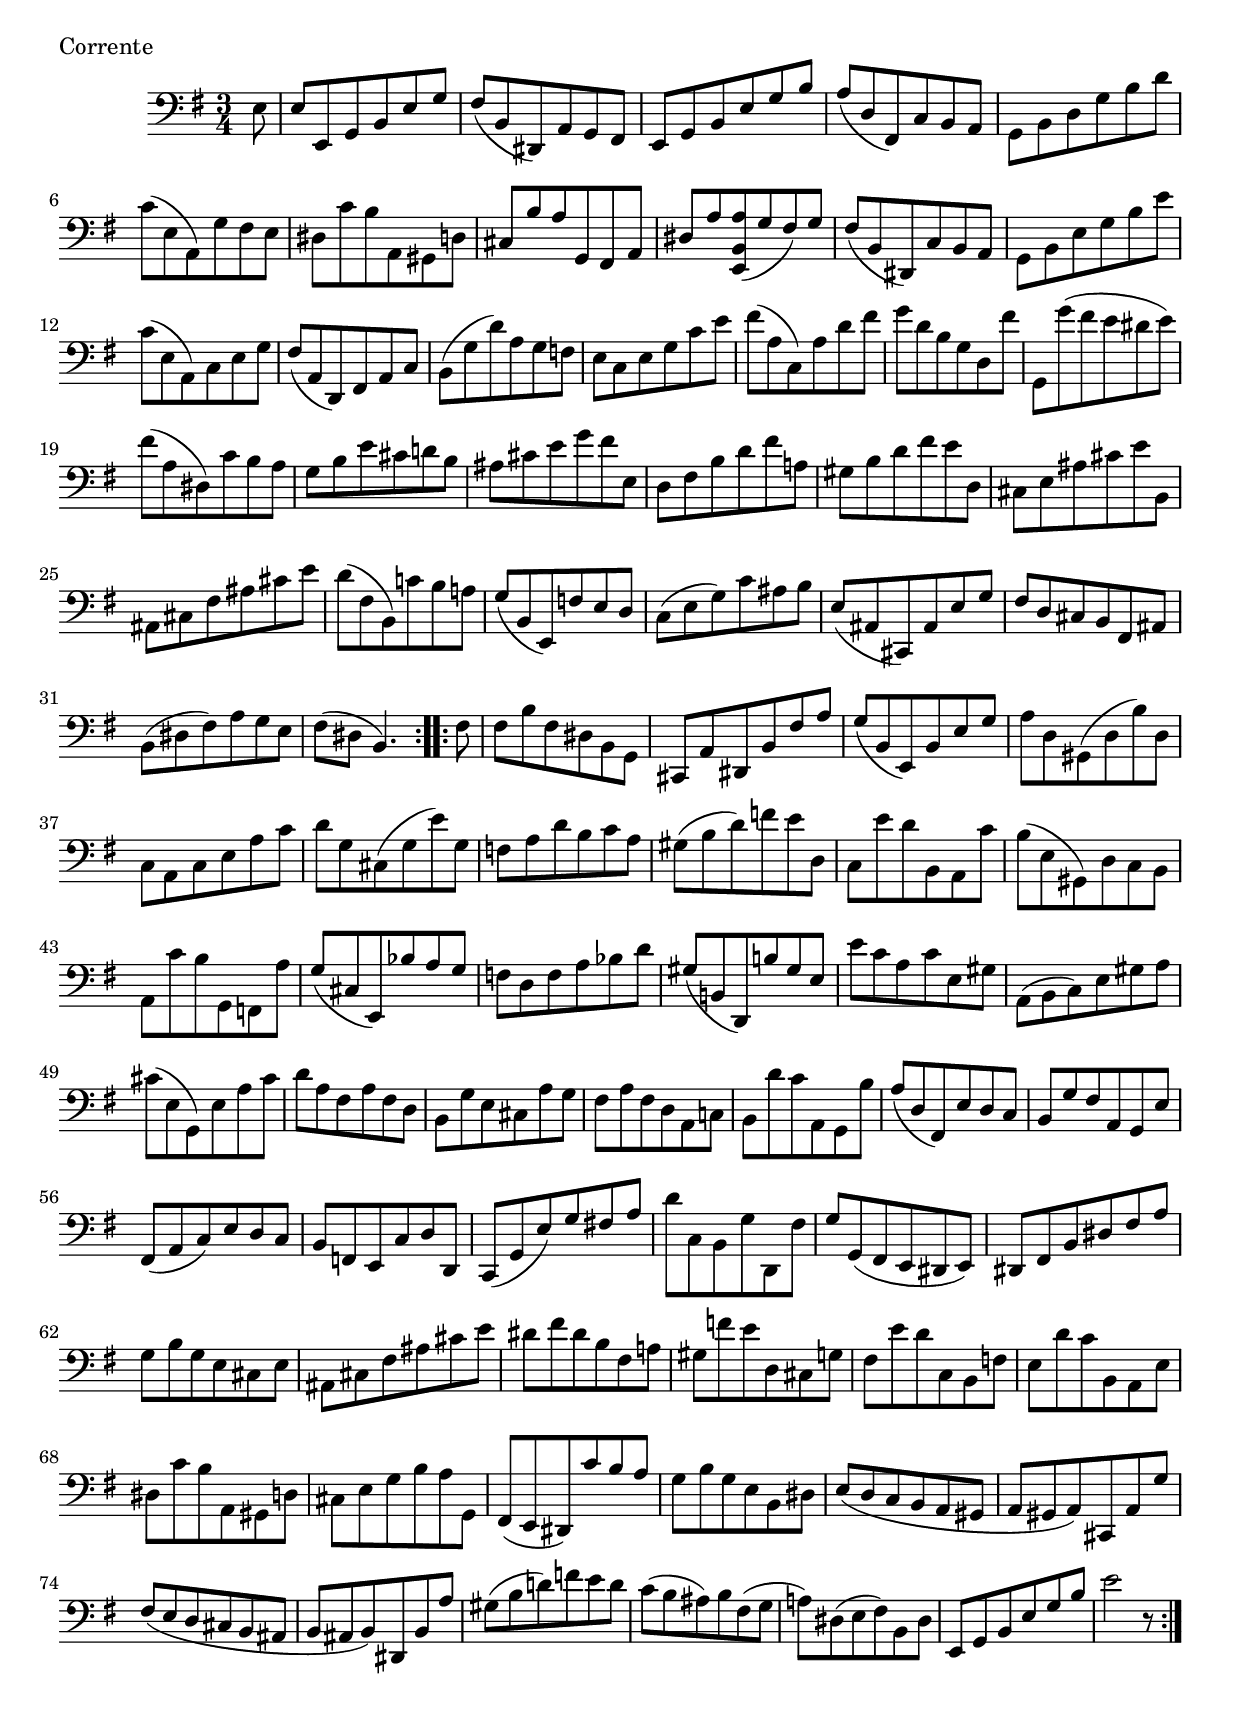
\version "2.24.3"

% J.S. Bach, Partita I for solo violin, BWV 1002
%
% 3rd movement, Corrente

\version "2.24.3"

iiiA =  {
  b'8  |
  % 1
  b'8  b8  d'8  fis'8  b'8  d''8  |
  % 2
  cis''8(  fis'8   ais8)  e'8  d'8  cis'8  |
  % 3
  b8  d'8  fis'8  b'8  d''8  fis''8  |
  % 4
  e''8(  a'8   cis'8)  g'8  fis'8  e'8  |
  % 5
  d'8  fis'8  a'8  d''8  fis''8  a''8  |
  % 6
  g''8(  b'8   e'8)  d''8  cis''8  b'8  |
  % 7
  ais'8  g''8  fis''8  e'8  dis'8  a'8  |
  % 8
  gis'8  fis''8  e''  d'8  cis'8  e'8  |
  % 9
  ais'8  e''8  <b fis' e''>(  d''8   cis''8)  d''8  |
  % 10
  cis''8(  fis'8   ais8)  g'8  fis'8  e'8  |
  % 11
  d'8  fis'8  b'8  d''8  fis''8  b''8  |
  % 12
  g''8(  b'8   e'8)  g'8  b'8  d''8  |
  % 13
  cis''8(  e'8   a8)  cis'8  e'8  g'8  |
  % 14
  fis'8(  d''8   a''8)  e''8  d''8  c''8  |
  % 15
  b'8  g'8  b'8  d''8  g''8  b''8  |
  % 16
  cis'''8(  e''8 g'8)  e''8  a''8  cis'''8  |
  % 17
  d'''8  a''8  fis''8  d''8  a'8  cis'''8  |
  % 18
  d'8  d'''8(  cis'''8  b''8  ais''8   b''8)  |
  % 19
  cis'''8(  e''8   ais'8)  g''8  fis''8  e''8  |
  % 20
  d''8  fis''8  b''8  gis''8  a''!8  fis''8  |
  % 21
  eis''8  gis''8  b''8  d'''8  cis'''8  b'8  |
  % 22
  a'8  cis''8  fis''8  a''8  cis'''8  e''!8  |
  % 23
  dis''8  fis''8  a''8  cis'''8  b''8  a'8  |
  % 24
  gis'8  b'8  eis''8  gis''8  b''8  fis'8  |
  % 25
  eis'8  gis'8  cis''8  eis''8  gis''8  b''8  |
  % 26
  a''8(  cis''8   fis'8)  g''!8  fis''8  e''!8  |
  % 27
  d''8(  fis'8   b8)  c''8  b'8  a'8  |
  % 28
  g'8(  b'8   d''8)  g''8  eis''8  fis''8  |
  % 29
  b'8(  eis'8   gis8)  eis'8  b'8  d''8  |
  % 30
  cis''8  a'8  gis'8  fis'8  cis'8  eis'8  |
  % 31
  fis'8(  ais'8   cis''8)  e''8  d''8  b'8  |
  % 32
  cis''8(  ais'8   fis'4.) 

    cis''8  |
  % 33
  cis''8  fis''8  cis''8  ais'8  fis'8  d'8  |
  % 34
  gis8  e'8  ais8  fis'8  cis''8  e''8  |
  % 35
  d''8(  fis'8   b8)  fis'8  b'8  d''8  |
  % 36
  e''8  a'8  dis'8(  a'8   fis''8)  a'8  |
  % 37
  g'8  e'8  g'8  b'8  e''8  g''8  |
  % 38
  a''8  d''8  gis'8(  d''8   b''8)  d''8  |
  % 39
  c''8  e''8  a''8  fis''8  g''8  e''8  |
  % 40
  dis''8(  fis''8   a''8)  c'''8  b''8  a'8  |
  % 41
  g'8  b''8  a''8  fis'8  e'8  g''8  |
  % 42
  fis''8(  b'8   dis'8)  a'8  g'8  fis'8  |
  % 43
  e'8  g''8  fis''8  d'8  c'8  e''8  |
  % 44
  d''8(  gis'8   b8)  f''8  e''8  d''8  |
  % 45
  c''8  a'8  c''8  e''8  f''8  a''8  |
  % 46
  dis''8(  fis'!8   a8)  fis''!8  dis''8  b'8  |
  % 47
  b''8  g''8  e''8  g''8  b'8  dis''8  |
  % 48
  e'8(  fis'8   g'8)  b'8  dis''8  e''8  |
  % 49
  gis''8(  b'8   d'8)  b'8  e''8  gis''8  |
  % 50
  a''8  e''8  cis''8  e''8  cis''8  a'8  |
  % 51
  fis'8  d''8  b'8  gis'8  e''8  d''8  |
  % 52
  cis''8  e''8  cis''8  a'8  e'8  g'!8  |
  % 53
  fis'8  a''8  g''8  e'8  d'8  fis''8  |
  % 54
  e''8(  a'8   cis'8)  b'8  a'8  g'8  |
  % 55
  fis'8  d''8  cis''8  e'8  d'8  b'8  |
  % 56
  cis'8(  e'8   g'8)  b'8  a'8  g'8  |
  % 57
  fis'8  c'8  b8  g'8  a'8  a8  |
  % 58
  g8(  d'8   b'8)  d''8  cis''!8  e''8  |
  % 59
  a''8  g'8  fis'8  d''8  a8  cis''8  |
  % 60
  d''8  d'8(  cis'8  b8  ais8   b8)  |
  % 61
  ais8  cis'8  fis'8  ais'8  cis''8  e''8  |
  % 62
  d''8  fis''8  d''8  b'8  gis'8  b'8  |
  % 63
  eis'8  gis'8  cis''8  eis''8  gis''8  b''8  |
  % 64
  ais''8  cis'''8  ais''8  fis''8  cis''8  e''!8  |
  % 65
  dis''8  c'''8  b''8  a'8  gis'8  d''8  |
  % 66
  cis''8  b''8  a''8  g'8  fis'8  c''8  |
  % 67
  b'8  a''8  g''8  fis'8  e'8  b'8  |
  % 68
  ais'8  g''8  fis''8  e'8  dis'8  a'8  |
  % 69
  gis'8  b'8  d''8  fis''8  e''8  d'8  |
  % 70
  cis'8(  b8   ais8)  g''8  fis''8  e''8  |
  % 71
  d''8  fis''8  d''8  b'8  fis'8  ais'8  |
  % 72
  b'8(  a'8  g'8  fis'8  e'8  dis'8  |
  % 73
  e'8  dis'8   e'8)  gis8  e'8  d''8  |
  % 74
  cis''8(  b'8  a'8  gis'8  fis'8  eis'8  |
  % 75
  fis'8  eis'8   fis'8)  ais8  fis'8  e''8  |
  % 76
  dis''8(  fis''8   a''!8)  c'''8  b''8  a''8  |
  % 77
  g''8(  fis''8   eis''8)  fis''8  cis''8(  d''8  |
  % 78
   e''!8)  ais'8(  b'8   cis''8)  fis'8  ais'8  |
  % 79
  b8  d'8  fis'8  b'8  d''8  fis''8  |
  % 80
  b''2  r8
}

iiiStaff = \context Staff <<
  \context Voice=A \iiiA
>>


iiiCelloGlobal =   {
  \clef "bass"
  \key g\major
  \time 3/4
  \repeat "volta" 2 {
    \partial 8
    s8 | s2.*31 | s8*5
  }

  \repeat "volta" 2 {
    s8 | s2.*47 | s8*5
  }
}

iiiCelloScripts =  {
}

iiiCelloStaff =  \context Staff <<
   \transpose c' f, \iiiStaff
  \iiiCelloGlobal
  \iiiCelloScripts
>>

\score {
  \iiiCelloStaff
  \layout { }
  
  \midi {
    \tempo 4 = 130
    }


  \header {
    piece = "Corrente"
    opus = ""
  }
}

